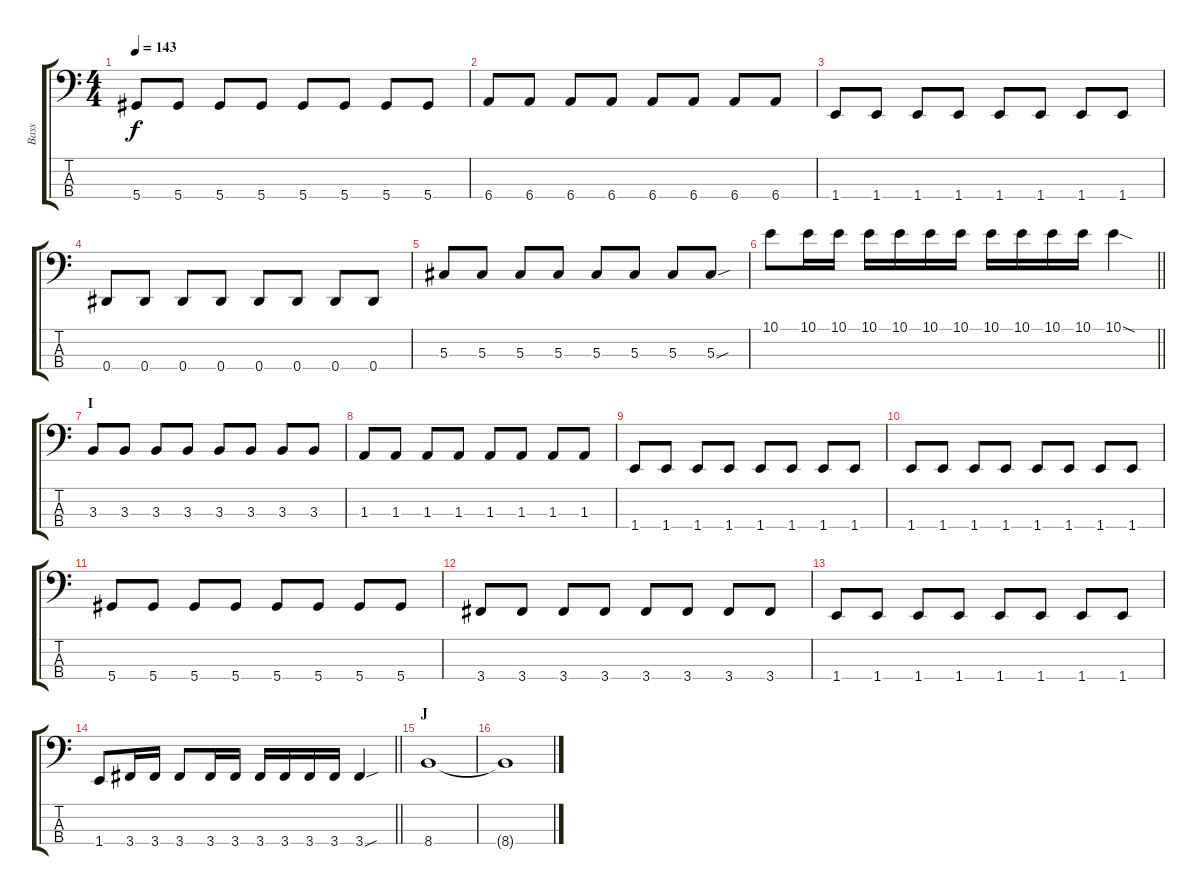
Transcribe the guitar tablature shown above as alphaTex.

\track ("Bass" "Bass") {instrument electricbasspick}
\staff {score tabs}
\tuning (Gb2 Db2 Ab1 Eb1) {hide}
\ts (4 4)
\tempo 143
\clef f4
\ks aminor
5.4.8{dy f} 5.4.8 5.4.8 5.4.8 5.4.8 5.4.8 5.4.8 5.4.8 |
6.4.8 6.4.8 6.4.8 6.4.8 6.4.8 6.4.8 6.4.8 6.4.8 |
1.4.8 1.4.8 1.4.8 1.4.8 1.4.8 1.4.8 1.4.8 1.4.8 |
0.4.8 0.4.8 0.4.8 0.4.8 0.4.8 0.4.8 0.4.8 0.4.8 |
5.3.8 5.3.8 5.3.8 5.3.8 5.3.8 5.3.8 5.3.8 5.3{sou}.8 |
\barLineRight lightlight
10.1.8 10.1.16 10.1.16 10.1.16 10.1.16 10.1.16 10.1.16 10.1.16 10.1.16 10.1.16 10.1.16 10.1{sod}.4 |
\section ("" "I")
3.3.8 3.3.8 3.3.8 3.3.8 3.3.8 3.3.8 3.3.8 3.3.8 |
1.3.8 1.3.8 1.3.8 1.3.8 1.3.8 1.3.8 1.3.8 1.3.8 |
1.4.8 1.4.8 1.4.8 1.4.8 1.4.8 1.4.8 1.4.8 1.4.8 |
1.4.8 1.4.8 1.4.8 1.4.8 1.4.8 1.4.8 1.4.8 1.4.8 |
5.4.8 5.4.8 5.4.8 5.4.8 5.4.8 5.4.8 5.4.8 5.4.8 |
3.4.8 3.4.8 3.4.8 3.4.8 3.4.8 3.4.8 3.4.8 3.4.8 |
1.4.8 1.4.8 1.4.8 1.4.8 1.4.8 1.4.8 1.4.8 1.4.8 |
\barLineRight lightlight
1.4.8 3.4.16 3.4.16 3.4.8 3.4.16 3.4.16 3.4.16 3.4.16 3.4.16 3.4.16 3.4{sou}.4 |
\section ("" "J")
8.4.1 |
8.4{t}.1
